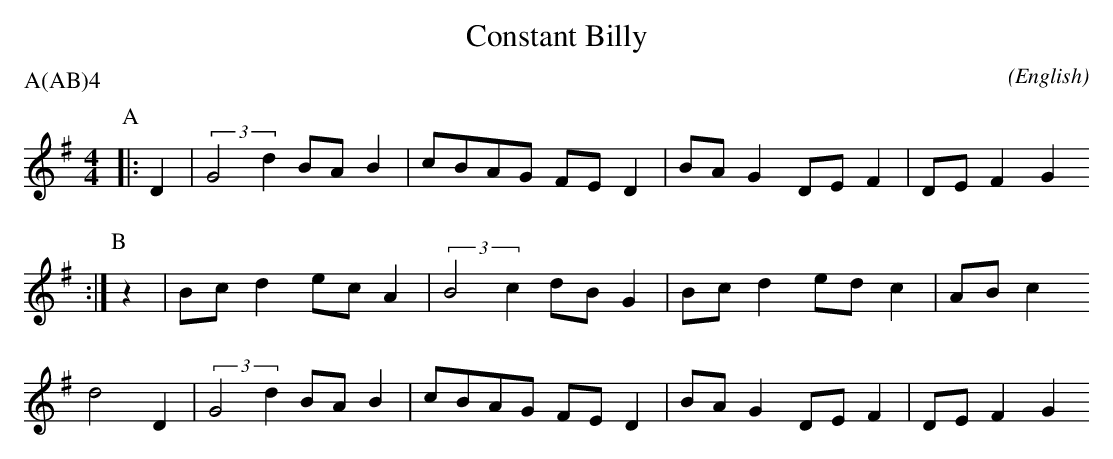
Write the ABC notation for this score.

X:1
T:Constant Billy
M:4/4
C:
O:English
P:A(AB)4
K:G
L:1/8
P:A
|: D2 | (3:2:2G4d2 BA B2 | cBAG       FE D2 | BA G2 DE F2 | DE F2 G2
     :|\
P:B
   z2 | Bc  d2     ec A2 | (3:2:2B4c2 dB G2 | Bc d2 ed c2 | AB c2 (3:2:2
d4D2 |\
        (3:2:2G4d2 BA B2 | cBAG       FE D2 | BA G2 DE F2 | DE F2 G2
     ||
